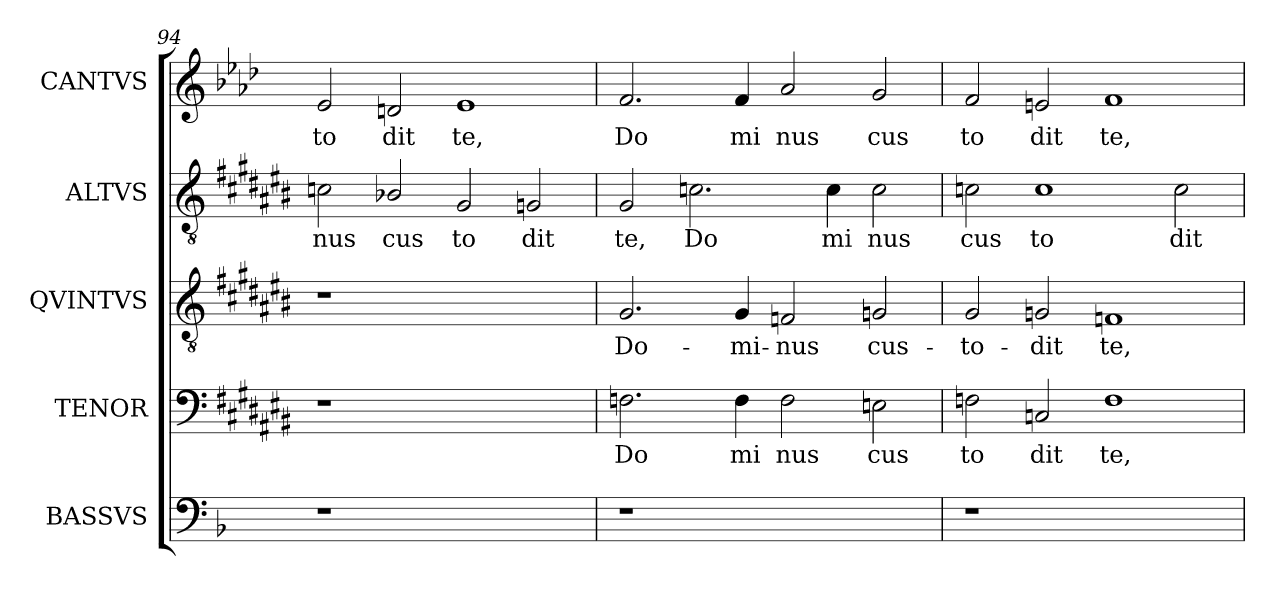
**kern	**kern	**text	**kern	**text	**kern	**text	**kern	**text
*part5	*part4	*part4	*part3	*part3	*part2	*part2	*part1	*part1
*staff5	*staff4	*staff4	*staff3	*staff3	*staff2	*staff2	*staff1	*staff1
*I"BASSVS	*I"TENOR	*	*I"QVINTVS	*	*I"ALTVS	*	*I"CANTVS	*
*clefF4	*clefF4	*	*clefGv2	*	*clefGv2	*	*clefG2	*
*ITrd-3c-5	*ITrd-3c-5	*	*ITrd-3c-5	*	*ITrd-3c-5	*	*	*
*k[b-e-]	*k[f#c#g#d#a#e#b#]	*	*k[f#c#g#d#a#e#b#]	*	*k[f#c#g#d#a#e#b#]	*	*k[b-e-a-d-]	*
*B-:	*C#:	*	*C#:	*	*C#:	*	*A-:	*
=94	=94	=94	=94	=94	=94	=94	=94	=94
!	!	!	!	!	!	!LO:LY:b:cj	!	!LO:LY:b:cj
1r	1r	.	1r	.	2f\	nus	2e-/	to
!	!	!	!	!	!	!LO:LY:b:cj	!	!LO:LY:b:cj
.	.	.	.	.	2e-/	cus	2dn/	dit
!	!	!	!	!	!	!LO:LY:b:cj	!	!LO:LY:b:cj
1ryy	1ryy	.	1ryy	.	2c#/	to	1e-	te,
!	!	!	!	!	!	!LO:LY:b:cj	!	!
.	.	.	.	.	2c/	dit	.	.
=95	=95	=95	=95	=95	=95	=95	=95	=95
!	!	!LO:LY:b:cj	!	!LO:LY:b:cj	!	!LO:LY:b:cj	!	!LO:LY:b:cj
1r	2.B-\	Do	2.c#/	Do-	2c#/	te,	2.f/	Do
!	!	!	!	!	!	!LO:LY:b:cj	!	!
.	.	.	.	.	2.f\	Do	.	.
!	!	!LO:LY:b:cj	!	!LO:LY:b:cj	!	!	!	!LO:LY:b:cj
.	4B-\	mi	4c#/	-mi-	.	.	4f/	mi
!	!	!LO:LY:b:cj	!	!LO:LY:b:cj	!	!	!	!LO:LY:b:cj
1ryy	2B-\	nus	2B-/	-nus	.	.	2a-/	nus
!	!	!	!	!	!	!LO:LY:b:cj	!	!
.	.	.	.	.	4f\	mi	.	.
!	!	!LO:LY:b:cj	!	!LO:LY:b:cj	!	!LO:LY:b:cj	!	!LO:LY:b:cj
.	2An\	cus	2c/	cus-	2f\	nus	2g/	cus
=96	=96	=96	=96	=96	=96	=96	=96	=96
!	!	!LO:LY:b:cj	!	!LO:LY:b:cj	!	!LO:LY:b:cj	!	!LO:LY:b:cj
1r	2B-\	to	2c#/	-to-	2f\	cus	2f/	to
!	!	!LO:LY:b:cj	!	!LO:LY:b:cj	!	!LO:LY:b:cj	!	!LO:LY:b:cj
.	2F/	dit	2c/	-dit	1f	to	2en/	dit
!	!	!LO:LY:b:cj	!	!LO:LY:b:cj	!	!	!	!LO:LY:b:cj
1ryy	1B-	te,	1B-	te,	.	.	1f	te,
!	!	!	!	!	!	!LO:LY:b:cj	!	!
.	.	.	.	.	2f\	dit	.	.
=	=	=	=	=	=	=	=	=
*-	*-	*-	*-	*-	*-	*-	*-	*-
